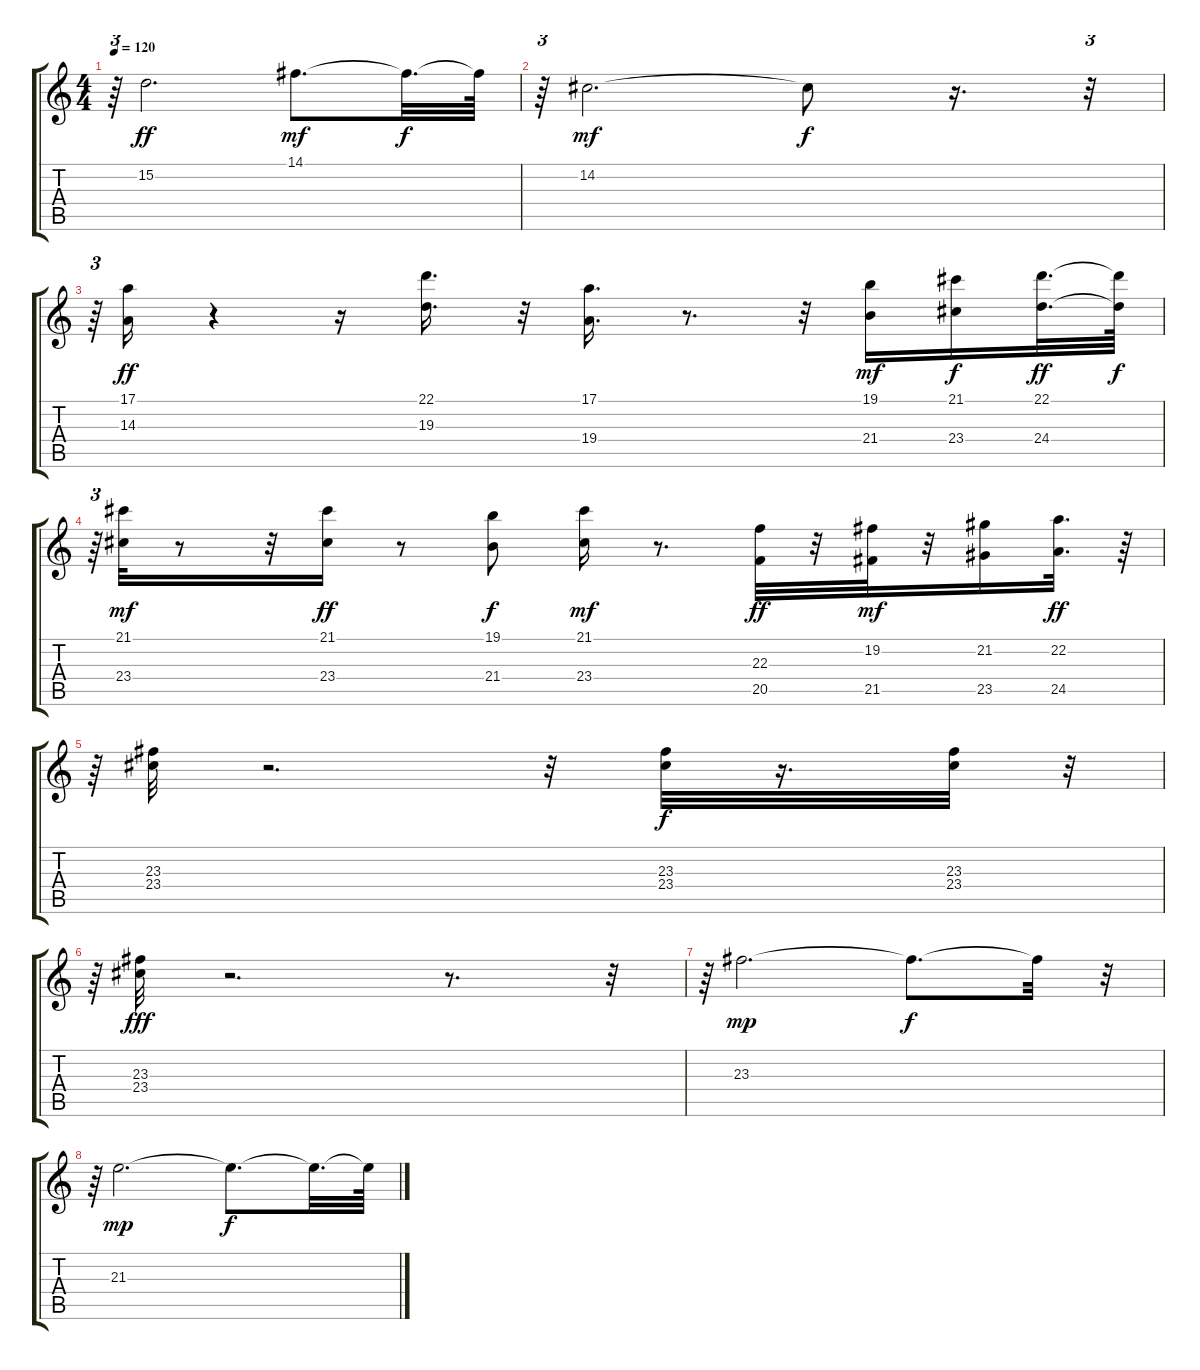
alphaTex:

\track "" {instrument stringensemble1}
\staff {score tabs}
\tuning (E4 B3 G3 D3 A2 E2) {hide}
\ts (4 4)
\tempo 120
\clef g2
\ks c
r.64{tu (3 2) dy mf} 15.2.2{d dy ff} 14.1.8{d dy mf} 14.1{t}.32{d dy f} 14.1{t}.64 |
r.64{tu (3 2)} 14.2.2{d dy mf} 14.2{t}.8{dy f} r.16{d} r.32{tu (3 2)} |
r.64{tu (3 2)} (17.1 14.3).16{dy ff} r.4 r.16 (22.1 19.3).16{d} r.32 (17.1 19.4).16{d} r.8{d} r.32 (19.1 21.4).16{dy mf} (21.1 23.4).16{dy f} (22.1 24.4).32{d dy ff} (22.1{t} 24.4{t}).64{dy f} |
r.64{tu (3 2)} (21.1 23.4).32{dy mf} r.8 r.32 (21.1 23.4).16{dy ff} r.8 (19.1 21.4).8{dy f} (21.1 23.4).16{dy mf} r.8{d} (22.3 20.5).32{dy ff} r.32 (19.2 21.5).32{dy mf} r.32 (21.2 23.5).16 (22.2 24.5).32{d dy ff} r.64 |
r.64{tu (3 2)} (23.3 23.4).32 r.2{d} r.32 (23.3 23.4).32{dy f} r.16{d} (23.3 23.4).32 r.32{tu (3 2)} |
r.64{tu (3 2)} (23.3 23.4).32{dy fff} r.2{d} r.8{d} r.32{tu (3 2)} |
r.64{tu (3 2)} 23.3.2{d dy mp} 23.3{t}.8{d dy f} 23.3{t}.32 r.32{tu (3 2)} |
r.64{tu (3 2)} 21.3.2{d dy mp} 21.3{t}.8{d dy f} 21.3{t}.32{d} 21.3{t}.64
